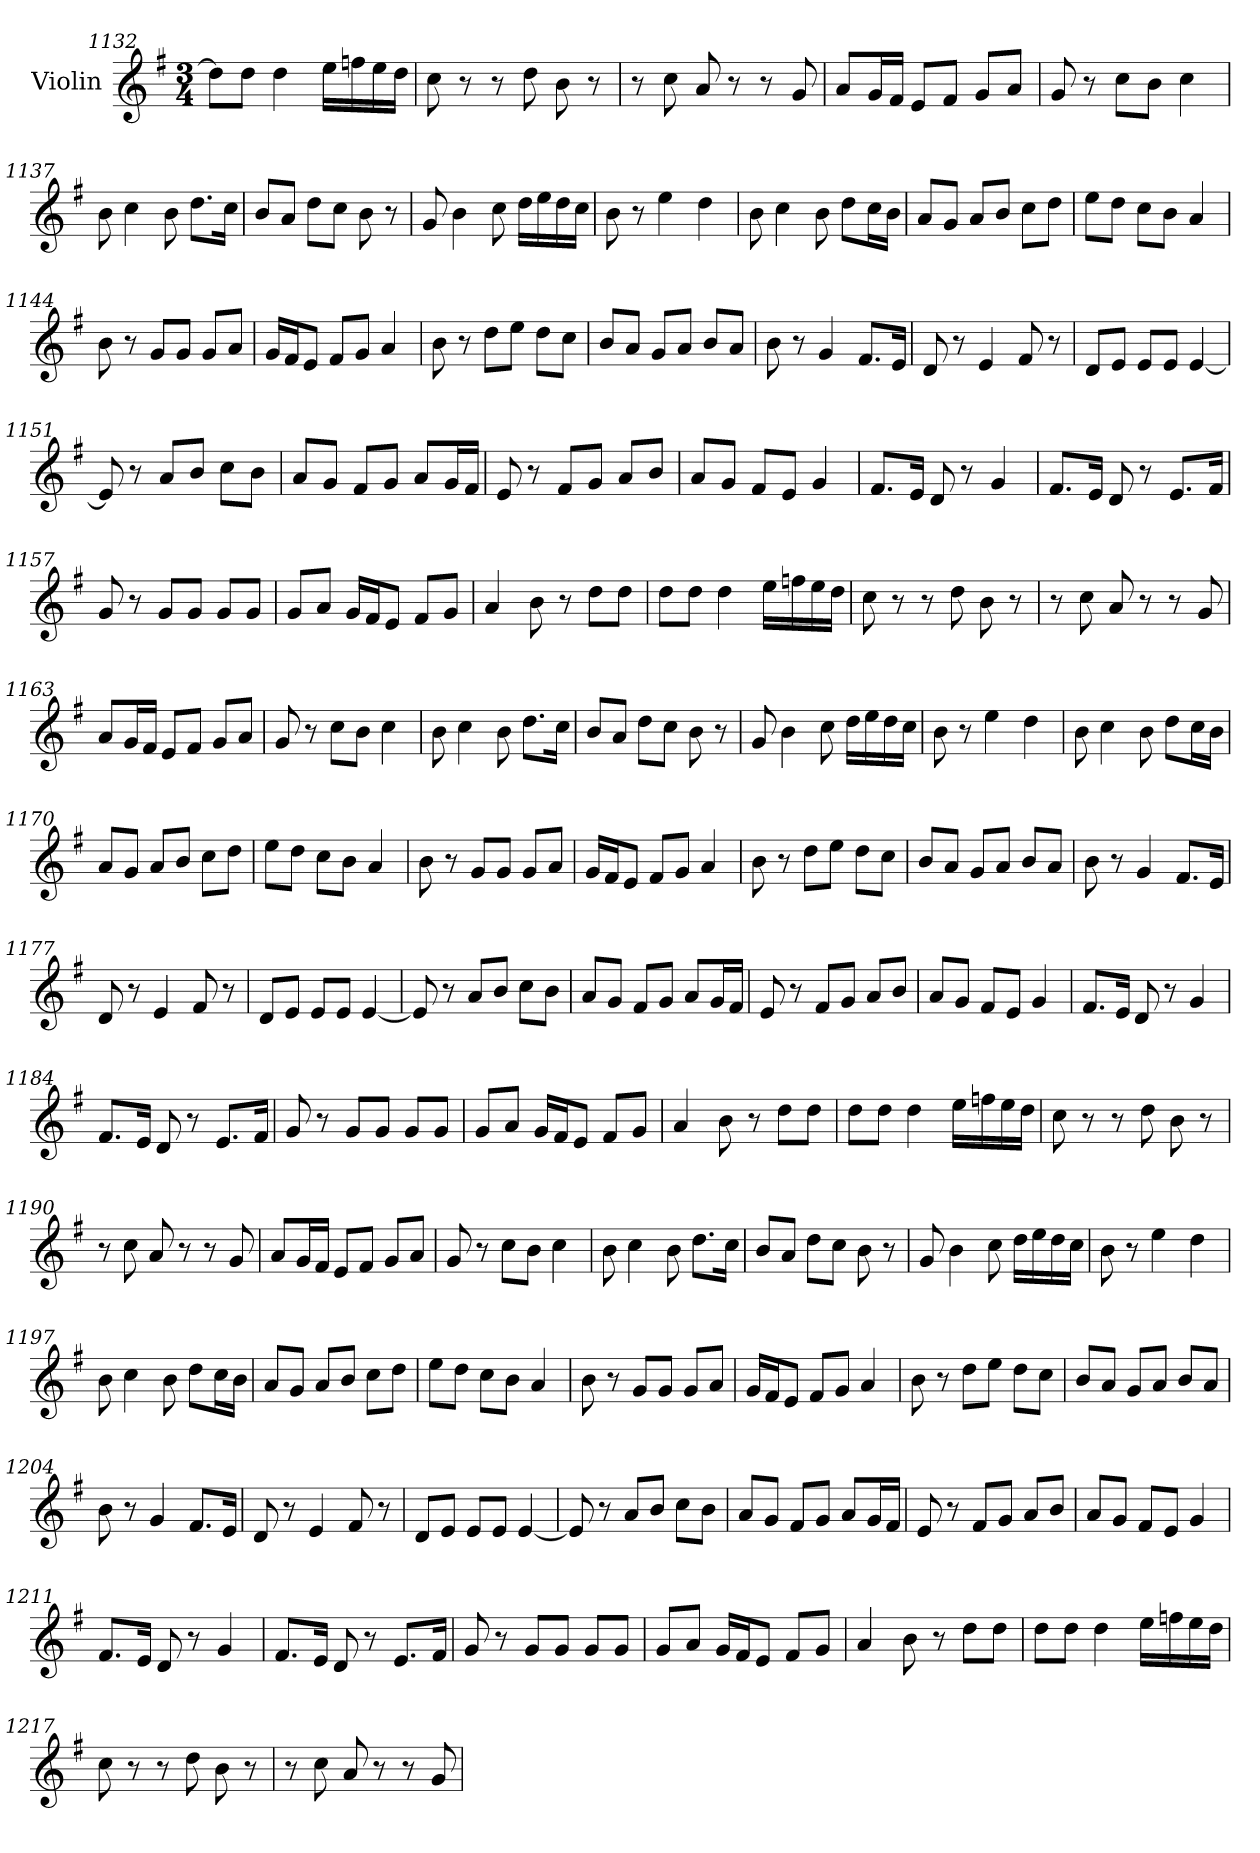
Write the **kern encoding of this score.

**kern
*part1
*staff1
*I"Violin
*clefG2
*k[f#]
*G:
*M3/4
=1132
8dd\L]
8dd\J
4dd\
16ee\LL
16ffni\
16eei\
16ddi\JJ
=1133
8cc\
8r
8r
8dd\
8b\
8r
=1134
8r
8cc\
8a/
8r
8r
8g/
=1135
8a/L
16g/L
16f#/JJ
8ej/L
8f#j/J
8gj/L
8a/J
=1136
8g/
8r
8cc\L
8b\J
4cc\
!!LO:LB:g=z
=1137
8b\
4cc\
8b\
8.dd\L
16cc\Jk
=1138
8b/L
8a/J
8dd\L
8cc\J
8b\
8r
=1139
8g/
4b\
8cc\
16dd\LL
16eeZ\
16ddZ\
16ccZ\JJ
=1140
8b\
8r
4ee\
4dd\
=1141
8b\
4cc\
8b\
8dd\L
16cc\L
16b\JJ
=1142
8a/L
8g/J
8a/L
8b/J
8cc\L
8dd\J
!!LO:LB:g=z
=1143
8eeZ\L
8ddZ\J
8ccZ\L
8b\J
4a/
=1144
8b\
8r
8g/L
8g/J
8g/L
8a/J
=1145
16g/LL
16f#/J
8ej/J
8f#j/L
8gj/J
4a/
=1146
8b\
8r
8dd\L
8eeZ\J
8ddZ\L
8ccZ\J
=1147
8bV/L
8aV/J
8gV/L
8a/J
8b/L
8a/J
=1148
8b\
8r
4g/
8.f#/L
16e/Jk
!!LO:PB:g=z
=1149
8d/
8r
4e/
8f#/
8r
=1150
8d/L
8e/J
8e/L
8e/J
[4e/
=1151
8e/]
8r
8a/L
8b/J
8cc\L
8b\J
=1152
8a/L
8g/J
8f#/L
8g/J
8a/L
16g/L
16f#/JJ
=1153
8ej/
8r
8f#j/L
8gj/J
8a/L
8b/J
=1154
8a/L
8g/J
8f#/L
8e/J
4g/
!!LO:LB:g=z
=1155
8.f#/L
16e/Jk
8d/
8r
4g/
=1156
8.f#/L
16e/Jk
8d/
8r
8.e/L
16f#/Jk
=1157
8g/
8r
8g/L
8g/J
8g/L
8g/J
=1158
8g/L
8a/J
16g/LL
16f#/J
8ej/J
8f#j/L
8gj/J
=1159
4a/
8b\
8r
8dd\L
8dd\J
!!LO:LB:g=z
=1160
8dd\L
8dd\J
4dd\
16ee\LL
16ffni\
16eei\
16ddi\JJ
=1161
8cc\
8r
8r
8dd\
8b\
8r
=1162
8r
8cc\
8a/
8r
8r
8g/
=1163
8a/L
16g/L
16f#/JJ
8ej/L
8f#j/J
8gj/L
8a/J
=1164
8g/
8r
8cc\L
8b\J
4cc\
=1165
8b\
4cc\
8b\
8.dd\L
16cc\Jk
!!LO:LB:g=z
=1166
8b/L
8a/J
8dd\L
8cc\J
8b\
8r
=1167
8g/
4b\
8cc\
16dd\LL
16eeZ\
16ddZ\
16ccZ\JJ
=1168
8b\
8r
4ee\
4dd\
=1169
8b\
4cc\
8b\
8dd\L
16cc\L
16b\JJ
=1170
8a/L
8g/J
8a/L
8b/J
8cc\L
8dd\J
=1171
8eeZ\L
8ddZ\J
8ccZ\L
8b\J
4a/
!!LO:LB:g=z
=1172
8b\
8r
8g/L
8g/J
8g/L
8a/J
=1173
16g/LL
16f#/J
8ej/J
8f#j/L
8gj/J
4a/
=1174
8b\
8r
8dd\L
8eeZ\J
8ddZ\L
8ccZ\J
=1175
8bV/L
8aV/J
8gV/L
8a/J
8b/L
8a/J
=1176
8b\
8r
4g/
8.f#/L
16e/Jk
=1177
8d/
8r
4e/
8f#/
8r
!!LO:LB:g=z
=1178
8d/L
8e/J
8e/L
8e/J
[4e/
=1179
8e/]
8r
8a/L
8b/J
8cc\L
8b\J
=1180
8a/L
8g/J
8f#/L
8g/J
8a/L
16g/L
16f#/JJ
=1181
8ej/
8r
8f#j/L
8gj/J
8a/L
8b/J
=1182
8a/L
8g/J
8f#/L
8e/J
4g/
=1183
8.f#/L
16e/Jk
8d/
8r
4g/
!!LO:LB:g=z
=1184
8.f#/L
16e/Jk
8d/
8r
8.e/L
16f#/Jk
=1185
8g/
8r
8g/L
8g/J
8g/L
8g/J
=1186
8g/L
8a/J
16g/LL
16f#/J
8ej/J
8f#j/L
8gj/J
=1187
4a/
8b\
8r
8dd\L
8dd\J
=1188
8dd\L
8dd\J
4dd\
16ee\LL
16ffni\
16eei\
16ddi\JJ
!!LO:LB:g=z
=1189
8cc\
8r
8r
8dd\
8b\
8r
=1190
8r
8cc\
8a/
8r
8r
8g/
=1191
8a/L
16g/L
16f#/JJ
8ej/L
8f#j/J
8gj/L
8a/J
=1192
8g/
8r
8cc\L
8b\J
4cc\
=1193
8b\
4cc\
8b\
8.dd\L
16cc\Jk
=1194
8b/L
8a/J
8dd\L
8cc\J
8b\
8r
!!LO:PB:g=z
=1195
8g/
4b\
8cc\
16dd\LL
16eeZ\
16ddZ\
16ccZ\JJ
=1196
8b\
8r
4ee\
4dd\
=1197
8b\
4cc\
8b\
8dd\L
16cc\L
16b\JJ
=1198
8a/L
8g/J
8a/L
8b/J
8cc\L
8dd\J
=1199
8eeZ\L
8ddZ\J
8ccZ\L
8b\J
4a/
=1200
8b\
8r
8g/L
8g/J
8g/L
8a/J
!!LO:LB:g=z
=1201
16g/LL
16f#/J
8ej/J
8f#j/L
8gj/J
4a/
=1202
8b\
8r
8dd\L
8eeZ\J
8ddZ\L
8ccZ\J
=1203
8bV/L
8aV/J
8gV/L
8a/J
8b/L
8a/J
=1204
8b\
8r
4g/
8.f#/L
16e/Jk
=1205
8d/
8r
4e/
8f#/
8r
=1206
8d/L
8e/J
8e/L
8e/J
[4e/
!!LO:LB:g=z
=1207
8e/]
8r
8a/L
8b/J
8cc\L
8b\J
=1208
8a/L
8g/J
8f#/L
8g/J
8a/L
16g/L
16f#/JJ
=1209
8ej/
8r
8f#j/L
8gj/J
8a/L
8b/J
=1210
8a/L
8g/J
8f#/L
8e/J
4g/
=1211
8.f#/L
16e/Jk
8d/
8r
4g/
!!LO:LB:g=z
=1212
8.f#/L
16e/Jk
8d/
8r
8.e/L
16f#/Jk
!!LO:LB:g=z
=1213
8g/
8r
8g/L
8g/J
8g/L
8g/J
=1214
8g/L
8a/J
16g/LL
16f#/J
8ej/J
8f#j/L
8gj/J
=1215
4a/
8b\
8r
8dd\L
8dd\J
=1216
8dd\L
8dd\J
4dd\
16ee\LL
16ffni\
16eei\
16ddi\JJ
=1217
8cc\
8r
8r
8dd\
8b\
8r
!!LO:LB:g=z
=1218
8r
8cc\
8a/
8r
8r
8g/
=
*-
